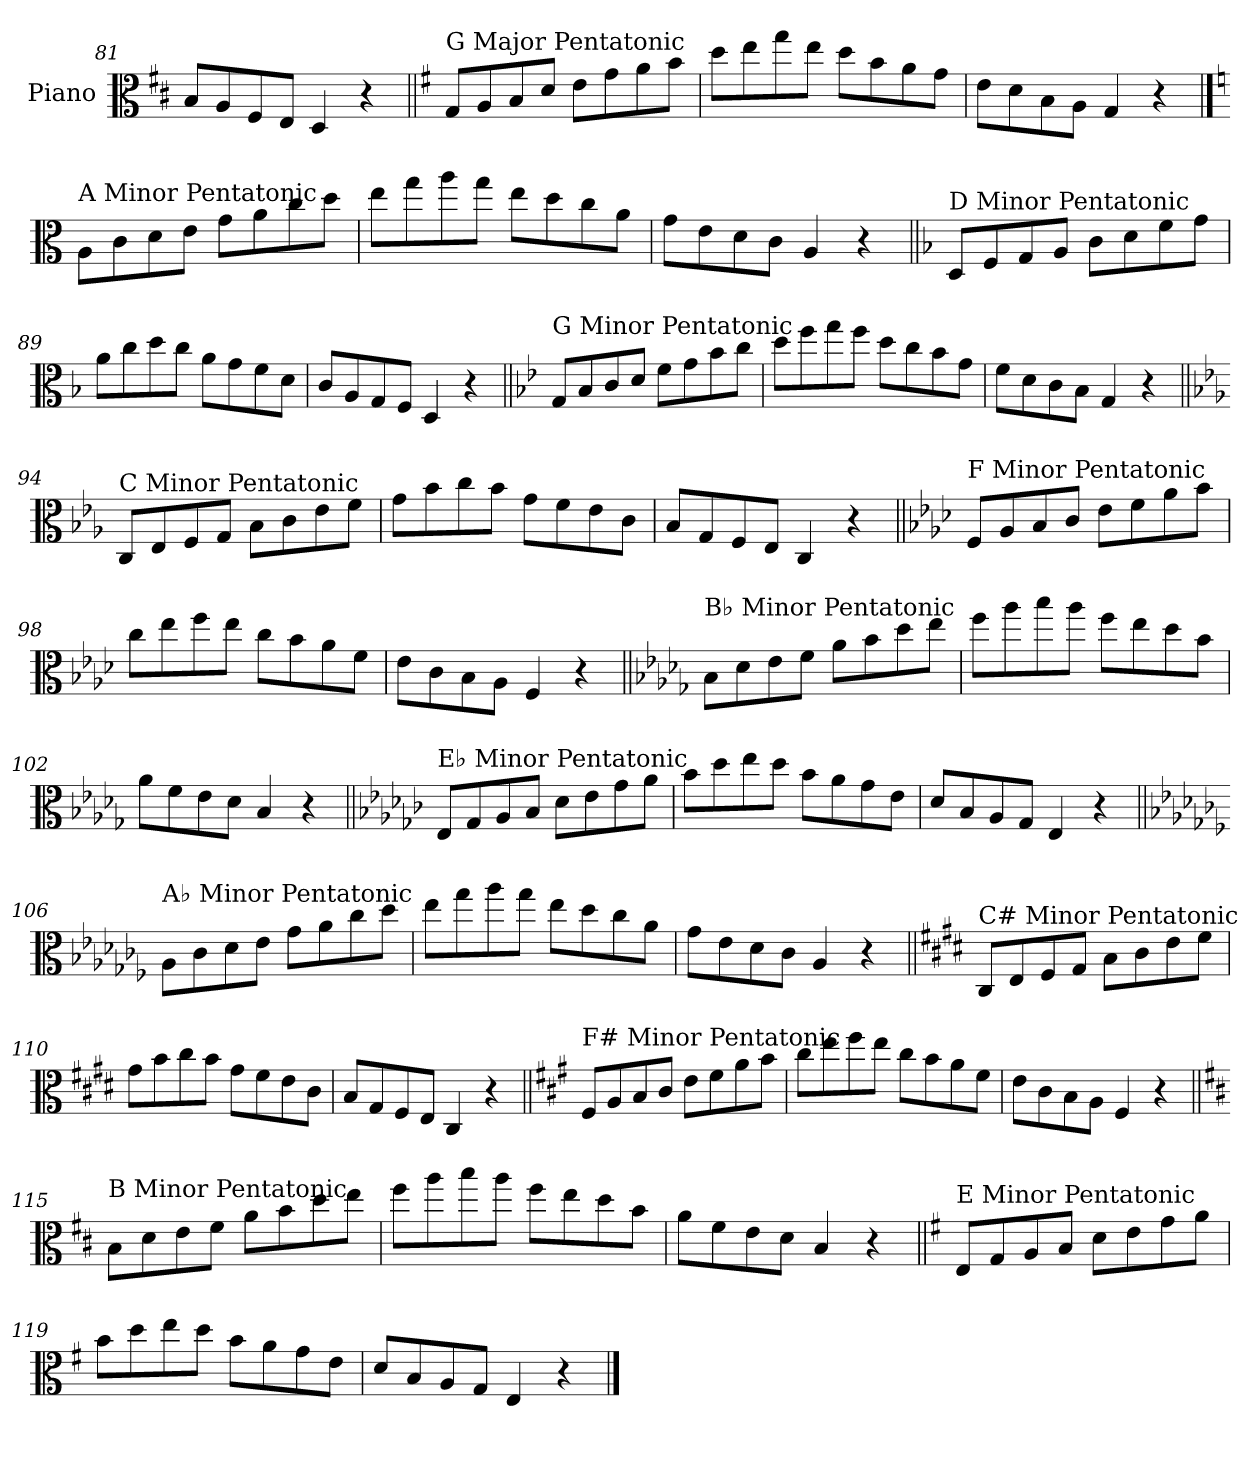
**kern
*part1
*staff1
*I"Piano
*I'Pno.
*clefC3
*k[f#c#]
=81
8B/L
8A/
8F#/
8E/J
4D/
4r
=82||
*k[f#]
!LO:TX:a:t=G Major Pentatonic
8G/L
8A/
8B/
8d/J
8e\L
8g\
8a\
8b\J
=83
8dd\L
8ee\
8gg\
8ee\J
8dd\L
8b\
8a\
8g\J
=84
8e\L
8d\
8B\
8A\J
4G/
4r
!!LO:PB:g=z
==85
*k[]
!LO:TX:a:t=A Minor Pentatonic
8A\L
8c\
8d\
8e\J
8g\L
8a\
8cc\
8dd\J
=86
8ee\L
8gg\
8aa\
8gg\J
8ee\L
8dd\
8cc\
8a\J
=87
8g\L
8e\
8d\
8c\J
4A/
4r
=88||
*k[b-]
!LO:TX:a:t=D Minor Pentatonic
8D/L
8F/
8G/
8A/J
8c\L
8d\
8f\
8g\J
=89
8a\L
8cc\
8dd\
8cc\J
8a\L
8g\
8f\
8d\J
=90
8c/L
8A/
8G/
8F/J
4D/
4r
!!LO:LB:g=z
=91||
*k[b-e-]
!LO:TX:a:t=G Minor Pentatonic
8G/L
8B-/
8c/
8d/J
8f\L
8g\
8b-\
8cc\J
=92
8dd\L
8ff\
8gg\
8ff\J
8dd\L
8cc\
8b-\
8g\J
=93
8f\L
8d\
8c\
8B-\J
4G/
4r
=94||
*k[b-e-a-]
!LO:TX:a:t=C Minor Pentatonic
8C/L
8E-/
8F/
8G/J
8B-\L
8c\
8e-\
8f\J
=95
8g\L
8b-\
8cc\
8b-\J
8g\L
8f\
8e-\
8c\J
=96
8B-/L
8G/
8F/
8E-/J
4C/
4r
!!LO:LB:g=z
=97||
*k[b-e-a-d-]
!LO:TX:a:t=F Minor Pentatonic
8F/L
8A-/
8B-/
8c/J
8e-\L
8f\
8a-\
8b-\J
=98
8cc\L
8ee-\
8ff\
8ee-\J
8cc\L
8b-\
8a-\
8f\J
=99
8e-\L
8c\
8B-\
8A-\J
4F/
4r
=100||
*k[b-e-a-d-g-]
!LO:TX:a:t=B♭ Minor Pentatonic
8B-\L
8d-\
8e-\
8f\J
8a-\L
8b-\
8dd-\
8ee-\J
=101
8ff\L
8aa-\
8bb-\
8aa-\J
8ff\L
8ee-\
8dd-\
8b-\J
=102
8a-\L
8f\
8e-\
8d-\J
4B-/
4r
!!LO:LB:g=z
=103||
*k[b-e-a-d-g-c-]
!LO:TX:a:t=E♭ Minor Pentatonic
8E-/L
8G-/
8A-/
8B-/J
8d-\L
8e-\
8g-\
8a-\J
=104
8b-\L
8dd-\
8ee-\
8dd-\J
8b-\L
8a-\
8g-\
8e-\J
=105
8d-/L
8B-/
8A-/
8G-/J
4E-/
4r
=106||
*k[b-e-a-d-g-c-f-]
!LO:TX:a:t=A♭ Minor Pentatonic
8A-\L
8c-\
8d-\
8e-\J
8g-\L
8a-\
8cc-\
8dd-\J
=107
8ee-\L
8gg-\
8aa-\
8gg-\J
8ee-\L
8dd-\
8cc-\
8a-\J
=108
8g-\L
8e-\
8d-\
8c-\J
4A-/
4r
!!LO:LB:g=z
=109||
*k[f#c#g#d#]
!LO:TX:a:t=C# Minor Pentatonic
8C#/L
8E/
8F#/
8G#/J
8B\L
8c#\
8e\
8f#\J
=110
8g#\L
8b\
8cc#\
8b\J
8g#\L
8f#\
8e\
8c#\J
=111
8B/L
8G#/
8F#/
8E/J
4C#/
4r
=112||
*k[f#c#g#]
!LO:TX:a:t=F# Minor Pentatonic
8F#/L
8A/
8B/
8c#/J
8e\L
8f#\
8a\
8b\J
=113
8cc#\L
8ee\
8ff#\
8ee\J
8cc#\L
8b\
8a\
8f#\J
=114
8e\L
8c#\
8B\
8A\J
4F#/
4r
!!LO:LB:g=z
=115||
*k[f#c#]
!LO:TX:a:t=B Minor Pentatonic
8B\L
8d\
8e\
8f#\J
8a\L
8b\
8dd\
8ee\J
=116
8ff#\L
8aa\
8bb\
8aa\J
8ff#\L
8ee\
8dd\
8b\J
=117
8a\L
8f#\
8e\
8d\J
4B/
4r
=118||
*k[f#]
!LO:TX:a:t=E Minor Pentatonic
8E/L
8G/
8A/
8B/J
8d\L
8e\
8g\
8a\J
=119
8b\L
8dd\
8ee\
8dd\J
8b\L
8a\
8g\
8e\J
=120
8d/L
8B/
8A/
8G/J
4E/
4r
==
*-
